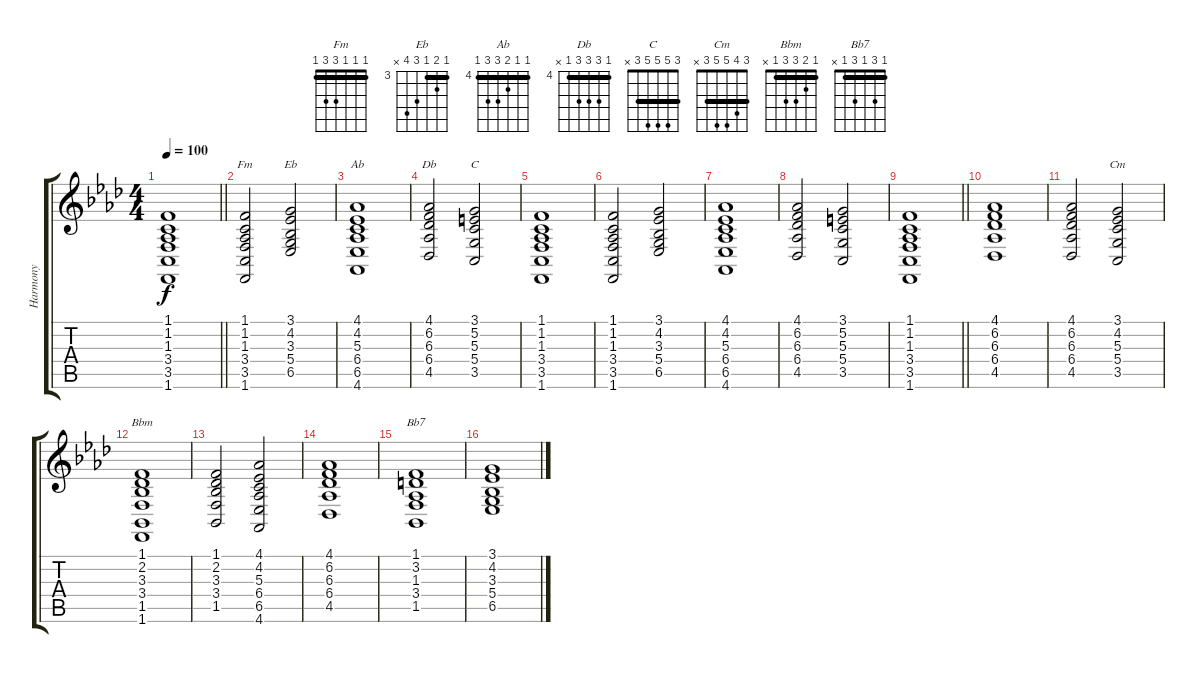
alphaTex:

\track ("Harmony" "Harmony") {instrument stringensemble1}
\staff {score tabs}
\tuning (E4 B3 G3 D3 A2 E2) {hide}
\chord ("Fm" 1 1 1 3 3 1) {barre 1}
\chord ("Eb" 3 4 3 5 6 x) {firstfret 3 barre 3}
\chord ("Ab" 4 4 5 6 6 4) {firstfret 4 barre 4}
\chord ("Db" 4 6 6 6 4 x) {firstfret 4 barre 4}
\chord ("C" 3 5 5 5 3 x) {barre 3}
\chord ("Cm" 3 4 5 5 3 x) {barre 3}
\chord ("Bbm" 1 2 3 3 1 x) {barre 1}
\chord ("Bb7" 1 3 1 3 1 x) {barre 1}
\ts (4 4)
\tempo 100
\clef g2
\barLineRight lightlight
\ks ab
(1.1{t} 1.2{t} 1.3{t} 3.4{t} 3.5{t} 1.6{t}).1{dy f} |
(1.1 1.2 1.3 3.4 3.5 1.6).2{ch "Fm"} (3.1 4.2 3.3 5.4 6.5).2{ch "Eb"} |
(4.1 4.2 5.3 6.4 6.5 4.6).1{ch "Ab"} |
(4.1 6.2 6.3 6.4 4.5).2{ch "Db"} (3.1 5.2 5.3 5.4 3.5).2{ch "C"} |
(1.1 1.2 1.3 3.4 3.5 1.6).1 |
(1.1 1.2 1.3 3.4 3.5 1.6).2 (3.1 4.2 3.3 5.4 6.5).2 |
(4.1 4.2 5.3 6.4 6.5 4.6).1 |
(4.1 6.2 6.3 6.4 4.5).2 (3.1 5.2 5.3 5.4 3.5).2 |
\barLineRight lightlight
(1.1 1.2 1.3 3.4 3.5 1.6).1 |
(4.1 6.2 6.3 6.4 4.5).1 |
(4.1 6.2 6.3 6.4 4.5).2 (3.1 4.2 5.3 5.4 3.5).2{ch "Cm"} |
(1.1 2.2 3.3 3.4 1.5 1.6).1{ch "Bbm"} |
(1.1 2.2 3.3 3.4 1.5).2 (4.1 4.2 5.3 6.4 6.5 4.6).2 |
(4.1 6.2 6.3 6.4 4.5).1 |
(1.1 3.2 1.3 3.4 1.5).1{ch "Bb7"} |
(3.1 4.2 3.3 5.4 6.5).1
